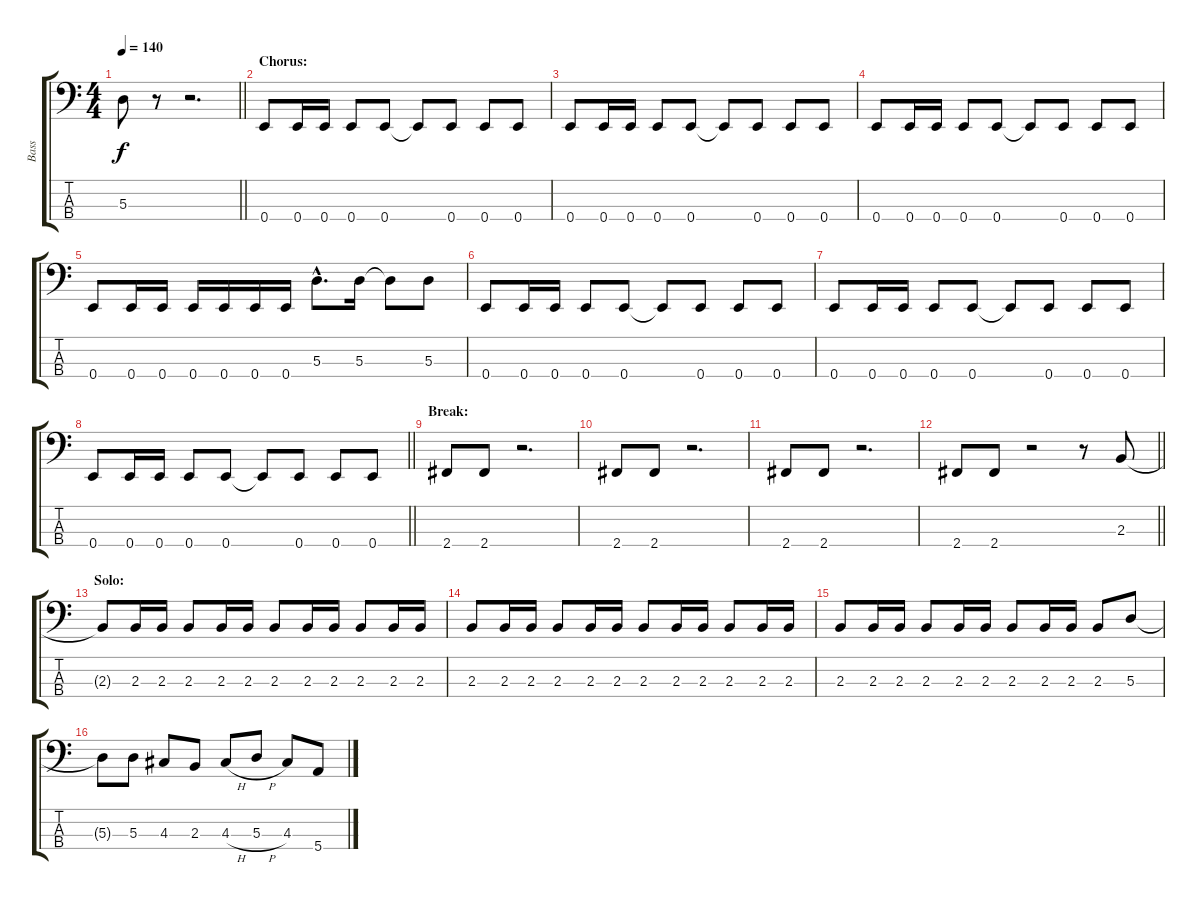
\track ("Bass" "Bass") {instrument electricbasspick}
\staff {score tabs}
\tuning (G2 D2 A1 E1) {hide}
\ts (4 4)
\tempo 140
\clef f4
\barLineRight lightlight
\ks c
5.3.8{dy f} r.8 r.2{d} |
\section ("" "Chorus:")
0.4.8 0.4.16 0.4.16 0.4.8 0.4.8 0.4{t}.8 0.4.8 0.4.8 0.4.8 |
0.4.8 0.4.16 0.4.16 0.4.8 0.4.8 0.4{t}.8 0.4.8 0.4.8 0.4.8 |
0.4.8 0.4.16 0.4.16 0.4.8 0.4.8 0.4{t}.8 0.4.8 0.4.8 0.4.8 |
0.4.8 0.4.16 0.4.16 0.4.16 0.4.16 0.4.16 0.4.16 5.3{hac}.8{d} 5.3.16 5.3{t}.8 5.3.8 |
0.4.8 0.4.16 0.4.16 0.4.8 0.4.8 0.4{t}.8 0.4.8 0.4.8 0.4.8 |
0.4.8 0.4.16 0.4.16 0.4.8 0.4.8 0.4{t}.8 0.4.8 0.4.8 0.4.8 |
\barLineRight lightlight
0.4.8 0.4.16 0.4.16 0.4.8 0.4.8 0.4{t}.8 0.4.8 0.4.8 0.4.8 |
\section ("" "Break:")
2.4.8 2.4.8 r.2{d} |
2.4.8 2.4.8 r.2{d} |
2.4.8 2.4.8 r.2{d} |
\barLineRight lightlight
2.4.8 2.4.8 r.2 r.8 2.3.8 |
\section ("" "Solo:")
2.3{t}.8 2.3.16 2.3.16 2.3.8 2.3.16 2.3.16 2.3.8 2.3.16 2.3.16 2.3.8 2.3.16 2.3.16 |
2.3.8 2.3.16 2.3.16 2.3.8 2.3.16 2.3.16 2.3.8 2.3.16 2.3.16 2.3.8 2.3.16 2.3.16 |
2.3.8 2.3.16 2.3.16 2.3.8 2.3.16 2.3.16 2.3.8 2.3.16 2.3.16 2.3.8 5.3.8 |
5.3{t}.8 5.3.8 4.3.8 2.3.8 4.3{h}.8 5.3{h}.8 4.3.8 5.4.8
